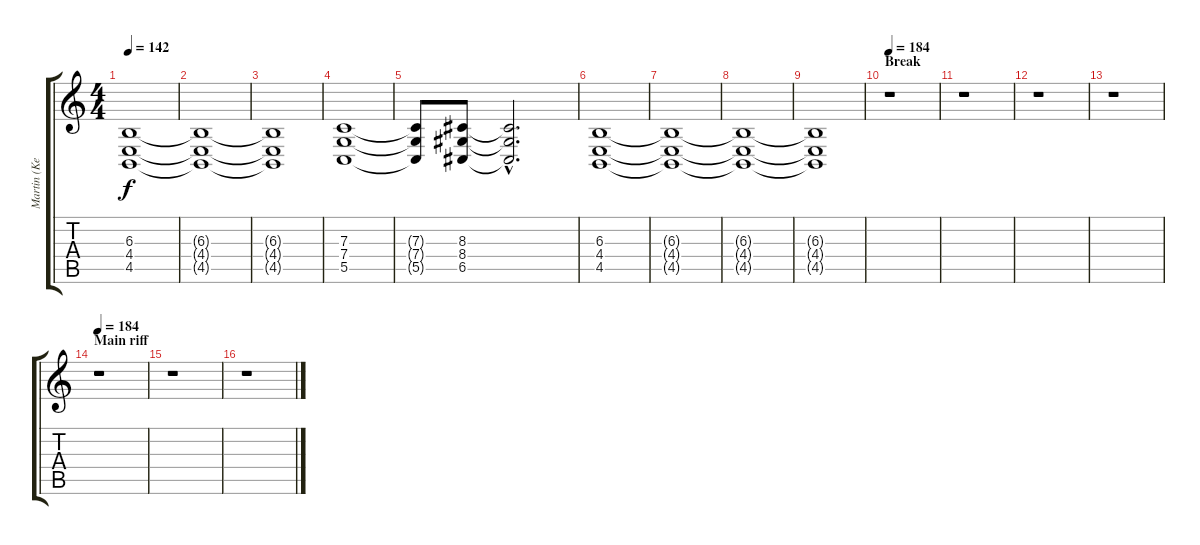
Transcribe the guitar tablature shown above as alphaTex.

\track ("Martin (KeybChoir)" "Martin (Ke") {instrument pad4choir}
\staff {score tabs}
\tuning (D4 A3 F3 C3 G2 D2) {hide}
\ts (4 4)
\tempo 142
\clef g2
\ks c
(6.3{t} 4.4{t} 4.5{t}).1{dy f} |
(6.3{t} 4.4{t} 4.5{t}).1 |
(6.3{t} 4.4{t} 4.5{t}).1 |
(7.3 7.4 5.5).1 |
(7.3{t} 7.4{t} 5.5{t}).8 (8.3 8.4 6.5).8 (8.3{hac t} 8.4{hac t} 6.5{hac t}).2{d} |
(6.3 4.4 4.5).1 |
(6.3{t} 4.4{t} 4.5{t}).1 |
(6.3{t} 4.4{t} 4.5{t}).1 |
(6.3{t} 4.4{t} 4.5{t}).1 |
\section ("" "Break")
\tempo 184
r.1 |
r.1 |
r.1 |
r.1 |
\section ("" "Main riff")
\tempo 184
r.1 |
r.1 |
r.1
